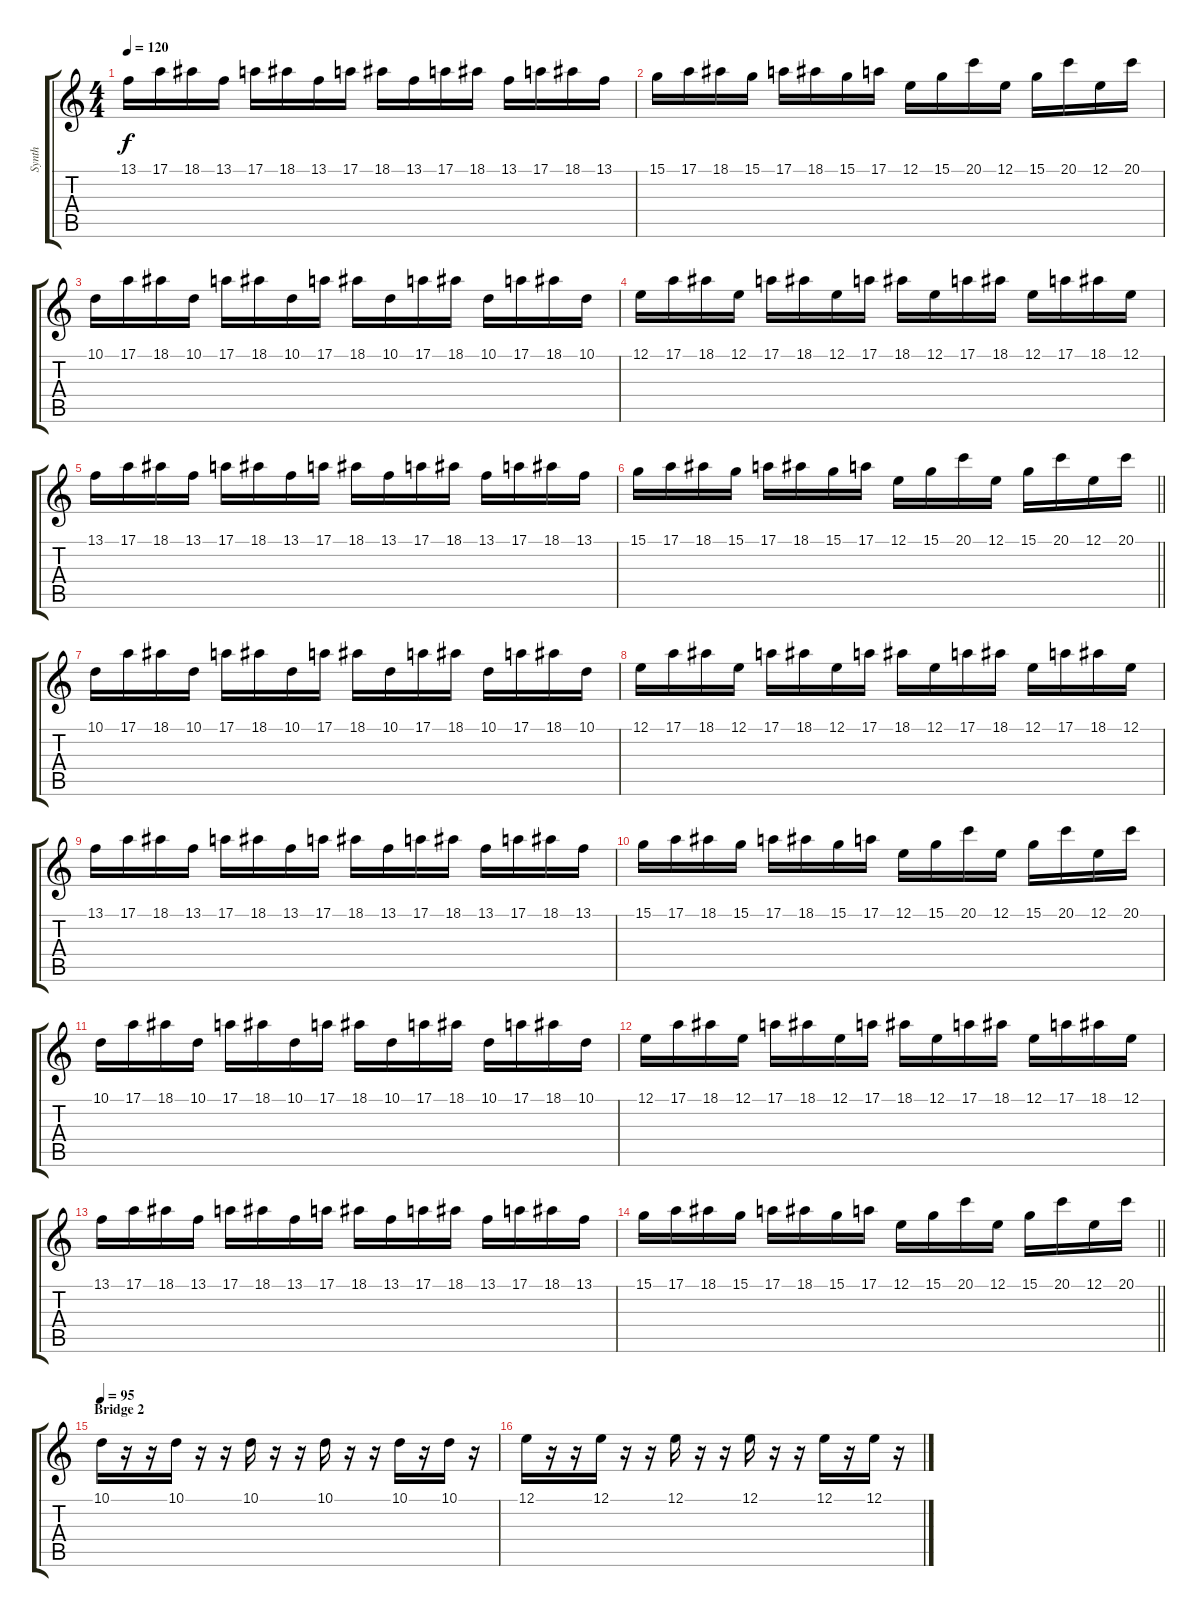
\track ("Synth" "Synth") {instrument lead2sawtooth}
\staff {score tabs}
\tuning (E4 B3 G3 D3 A2 D2) {hide}
\ts (4 4)
\tempo 120
\clef g2
\ks c
13.1.16{dy f} 17.1.16 18.1.16 13.1.16 17.1.16 18.1.16 13.1.16 17.1.16 18.1.16 13.1.16 17.1.16 18.1.16 13.1.16 17.1.16 18.1.16 13.1.16 |
15.1.16 17.1.16 18.1.16 15.1.16 17.1.16 18.1.16 15.1.16 17.1.16 12.1.16 15.1.16 20.1.16 12.1.16 15.1.16 20.1.16 12.1.16 20.1.16 |
10.1.16 17.1.16 18.1.16 10.1.16 17.1.16 18.1.16 10.1.16 17.1.16 18.1.16 10.1.16 17.1.16 18.1.16 10.1.16 17.1.16 18.1.16 10.1.16 |
12.1.16 17.1.16 18.1.16 12.1.16 17.1.16 18.1.16 12.1.16 17.1.16 18.1.16 12.1.16 17.1.16 18.1.16 12.1.16 17.1.16 18.1.16 12.1.16 |
13.1.16 17.1.16 18.1.16 13.1.16 17.1.16 18.1.16 13.1.16 17.1.16 18.1.16 13.1.16 17.1.16 18.1.16 13.1.16 17.1.16 18.1.16 13.1.16 |
\barLineRight lightlight
15.1.16 17.1.16 18.1.16 15.1.16 17.1.16 18.1.16 15.1.16 17.1.16 12.1.16 15.1.16 20.1.16 12.1.16 15.1.16 20.1.16 12.1.16 20.1.16 |
\section ("" "")
10.1.16 17.1.16 18.1.16 10.1.16 17.1.16 18.1.16 10.1.16 17.1.16 18.1.16 10.1.16 17.1.16 18.1.16 10.1.16 17.1.16 18.1.16 10.1.16 |
12.1.16 17.1.16 18.1.16 12.1.16 17.1.16 18.1.16 12.1.16 17.1.16 18.1.16 12.1.16 17.1.16 18.1.16 12.1.16 17.1.16 18.1.16 12.1.16 |
13.1.16 17.1.16 18.1.16 13.1.16 17.1.16 18.1.16 13.1.16 17.1.16 18.1.16 13.1.16 17.1.16 18.1.16 13.1.16 17.1.16 18.1.16 13.1.16 |
15.1.16 17.1.16 18.1.16 15.1.16 17.1.16 18.1.16 15.1.16 17.1.16 12.1.16 15.1.16 20.1.16 12.1.16 15.1.16 20.1.16 12.1.16 20.1.16 |
10.1.16 17.1.16 18.1.16 10.1.16 17.1.16 18.1.16 10.1.16 17.1.16 18.1.16 10.1.16 17.1.16 18.1.16 10.1.16 17.1.16 18.1.16 10.1.16 |
12.1.16 17.1.16 18.1.16 12.1.16 17.1.16 18.1.16 12.1.16 17.1.16 18.1.16 12.1.16 17.1.16 18.1.16 12.1.16 17.1.16 18.1.16 12.1.16 |
13.1.16 17.1.16 18.1.16 13.1.16 17.1.16 18.1.16 13.1.16 17.1.16 18.1.16 13.1.16 17.1.16 18.1.16 13.1.16 17.1.16 18.1.16 13.1.16 |
\barLineRight lightlight
15.1.16 17.1.16 18.1.16 15.1.16 17.1.16 18.1.16 15.1.16 17.1.16 12.1.16 15.1.16 20.1.16 12.1.16 15.1.16 20.1.16 12.1.16 20.1.16 |
\section ("" "Bridge 2")
\tempo 95
10.1.16{volume 1 balance 16} r.16{volume 13} r.16 10.1.16 r.16 r.16 10.1.16 r.16 r.16 10.1.16 r.16 r.16 10.1.16 r.16 10.1.16 r.16 |
12.1.16 r.16 r.16 12.1.16 r.16 r.16 12.1.16 r.16 r.16 12.1.16 r.16 r.16 12.1.16 r.16 12.1.16 r.16
